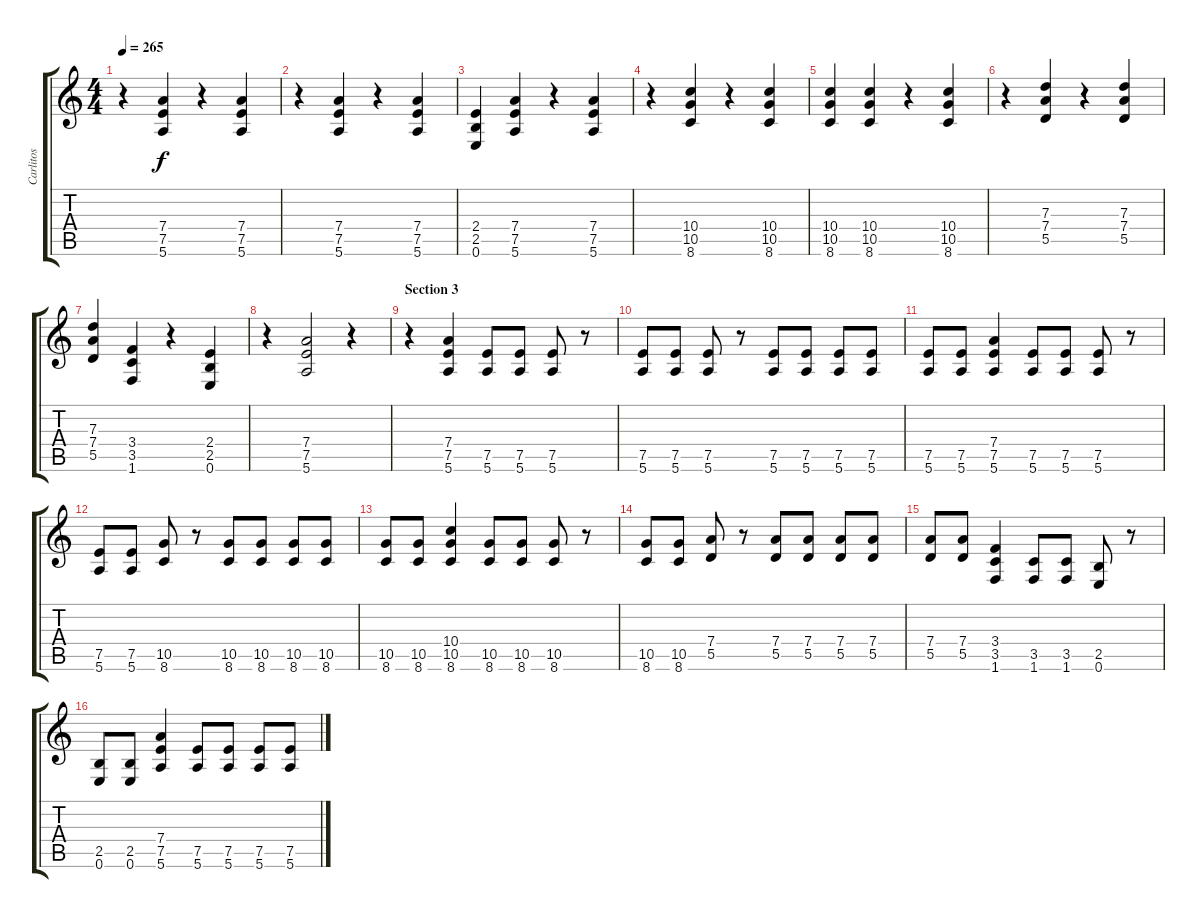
\track ("Carlitos" "Carlitos") {instrument overdrivenguitar}
\staff {score tabs}
\tuning (E4 B3 G3 D3 A2 E2) {hide}
\ts (4 4)
\tempo 265
\clef g2
\ks c
r.4{dy f} (7.4 7.5 5.6).4 r.4 (7.4 7.5 5.6).4 |
r.4 (7.4 7.5 5.6).4 r.4 (7.4 7.5 5.6).4 |
(2.4 2.5 0.6).4 (7.4 7.5 5.6).4 r.4 (7.4 7.5 5.6).4 |
r.4 (10.4 10.5 8.6).4 r.4 (10.4 10.5 8.6).4 |
(10.4 10.5 8.6).4 (10.4 10.5 8.6).4 r.4 (10.4 10.5 8.6).4 |
r.4 (7.3 7.4 5.5).4 r.4 (7.3 7.4 5.5).4 |
(7.3 7.4 5.5).4 (3.4 3.5 1.6).4 r.4 (2.4 2.5 0.6).4 |
r.4 (7.4 7.5 5.6).2 r.4 |
\section ("" "Section 3")
r.4 (7.4 7.5 5.6).4 (7.5 5.6).8 (7.5 5.6).8 (7.5 5.6).8 r.8 |
(7.5 5.6).8 (7.5 5.6).8 (7.5 5.6).8 r.8 (7.5 5.6).8 (7.5 5.6).8 (7.5 5.6).8 (7.5 5.6).8 |
(7.5 5.6).8 (7.5 5.6).8 (7.4 7.5 5.6).4 (7.5 5.6).8 (7.5 5.6).8 (7.5 5.6).8 r.8 |
(7.5 5.6).8 (7.5 5.6).8 (10.5 8.6).8 r.8 (10.5 8.6).8 (10.5 8.6).8 (10.5 8.6).8 (10.5 8.6).8 |
(10.5 8.6).8 (10.5 8.6).8 (10.4 10.5 8.6).4 (10.5 8.6).8 (10.5 8.6).8 (10.5 8.6).8 r.8 |
(10.5 8.6).8 (10.5 8.6).8 (7.4 5.5).8 r.8 (7.4 5.5).8 (7.4 5.5).8 (7.4 5.5).8 (7.4 5.5).8 |
(7.4 5.5).8 (7.4 5.5).8 (3.4 3.5 1.6).4 (3.5 1.6).8 (3.5 1.6).8 (2.5 0.6).8 r.8 |
(2.5 0.6).8 (2.5 0.6).8 (7.4 7.5 5.6).4 (7.5 5.6).8 (7.5 5.6).8 (7.5 5.6).8 (7.5 5.6).8
